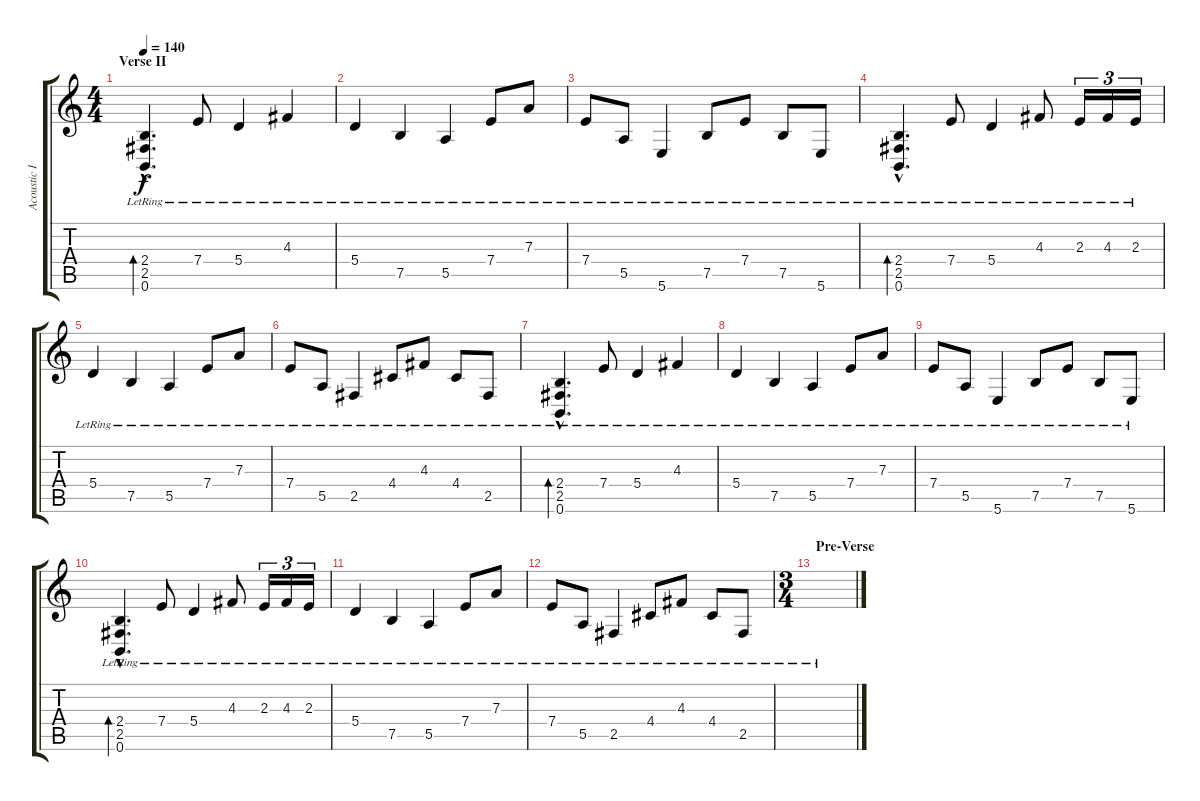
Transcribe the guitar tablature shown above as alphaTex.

\track ("Acoustic I" "Acoustic I") {instrument acousticguitarsteel}
\staff {score tabs}
\tuning (B3 Gb3 D3 A2 E2 B1) {hide}
\ts (4 4)
\section ("" "Verse II")
\tempo 140
\clef g2
\ks c
(2.4{hac lr} 2.5{hac lr} 0.6{hac lr}).4{d bd 240 dy f} 7.4{lr}.8 5.4{lr}.4 4.3{lr}.4 |
5.4{lr}.4 7.5{lr}.4 5.5{lr}.4 7.4{lr}.8 7.3{lr}.8 |
7.4{lr}.8 5.5{lr}.8 5.6{lr}.4 7.5{lr}.8 7.4{lr}.8 7.5{lr}.8 5.6{lr}.8 |
(2.4{hac lr} 2.5{hac lr} 0.6{hac lr}).4{d bd 240} 7.4{lr}.8 5.4{lr}.4 4.3{lr}.8 2.3{lr}.16{tu (3 2)} 4.3{lr}.16{tu (3 2)} 2.3{lr}.16{tu (3 2)} |
5.4{lr}.4 7.5{lr}.4 5.5{lr}.4 7.4{lr}.8 7.3{lr}.8 |
7.4{lr}.8 5.5{lr}.8 2.5{lr}.4 4.4{lr}.8 4.3{lr}.8 4.4{lr}.8 2.5{lr}.8 |
(2.4{hac lr} 2.5{hac lr} 0.6{hac lr}).4{d bd 240} 7.4{lr}.8 5.4{lr}.4 4.3{lr}.4 |
5.4{lr}.4 7.5{lr}.4 5.5{lr}.4 7.4{lr}.8 7.3{lr}.8 |
7.4{lr}.8 5.5{lr}.8 5.6{lr}.4 7.5{lr}.8 7.4{lr}.8 7.5{lr}.8 5.6{lr}.8 |
(2.4{hac lr} 2.5{hac lr} 0.6{hac lr}).4{d bd 240} 7.4{lr}.8 5.4{lr}.4 4.3{lr}.8 2.3{lr}.16{tu (3 2)} 4.3{lr}.16{tu (3 2)} 2.3{lr}.16{tu (3 2)} |
5.4{lr}.4 7.5{lr}.4 5.5{lr}.4 7.4{lr}.8 7.3{lr}.8 |
7.4{lr}.8 5.5{lr}.8 2.5{lr}.4 4.4{lr}.8 4.3{lr}.8 4.4{lr}.8 2.5{lr}.8 |
\ts (3 4)
\section ("" "Pre-Verse")
